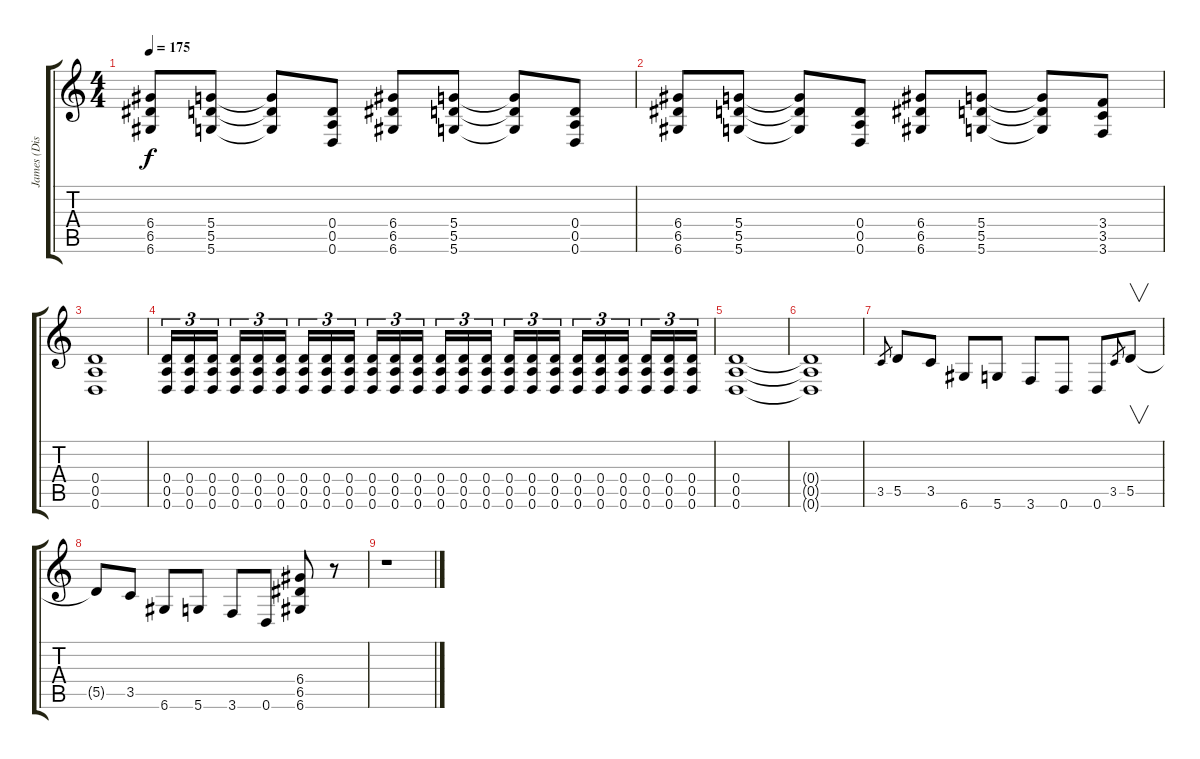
\track ("James (Distortion Guitar)" "James (Dis") {instrument distortionguitar}
\staff {score tabs}
\tuning (E4 B3 G3 D3 A2 D2) {hide}
\ts (4 4)
\tempo 175
\clef g2
\ks c
(6.4 6.5 6.6).8{dy f} (5.4 5.5 5.6).8 (5.4{t} 5.5{t} 5.6{t}).8 (0.4 0.5 0.6).8 (6.4 6.5 6.6).8 (5.4 5.5 5.6).8 (5.4{t} 5.5{t} 5.6{t}).8 (0.4 0.5 0.6).8 |
(6.4 6.5 6.6).8 (5.4 5.5 5.6).8 (5.4{t} 5.5{t} 5.6{t}).8 (0.4 0.5 0.6).8 (6.4 6.5 6.6).8 (5.4 5.5 5.6).8 (5.4{t} 5.5{t} 5.6{t}).8 (3.4 3.5 3.6).8 |
(0.4 0.5 0.6).1 |
(0.4 0.5 0.6).16{tu (3 2)} (0.4 0.5 0.6).16{tu (3 2)} (0.4 0.5 0.6).16{tu (3 2)} (0.4 0.5 0.6).16{tu (3 2)} (0.4 0.5 0.6).16{tu (3 2)} (0.4 0.5 0.6).16{tu (3 2)} (0.4 0.5 0.6).16{tu (3 2)} (0.4 0.5 0.6).16{tu (3 2)} (0.4 0.5 0.6).16{tu (3 2)} (0.4 0.5 0.6).16{tu (3 2)} (0.4 0.5 0.6).16{tu (3 2)} (0.4 0.5 0.6).16{tu (3 2)} (0.4 0.5 0.6).16{tu (3 2)} (0.4 0.5 0.6).16{tu (3 2)} (0.4 0.5 0.6).16{tu (3 2)} (0.4 0.5 0.6).16{tu (3 2)} (0.4 0.5 0.6).16{tu (3 2)} (0.4 0.5 0.6).16{tu (3 2)} (0.4 0.5 0.6).16{tu (3 2)} (0.4 0.5 0.6).16{tu (3 2)} (0.4 0.5 0.6).16{tu (3 2)} (0.4 0.5 0.6).16{tu (3 2)} (0.4 0.5 0.6).16{tu (3 2)} (0.4 0.5 0.6).16{tu (3 2)} |
(0.4 0.5 0.6).1 |
(0.4{t} 0.5{t} 0.6{t}).1 |
3.5.8{gr} 5.5.8 3.5.8 6.6.8 5.6.8 3.6.8 0.6.8 0.6.8 3.5.8{gr} 5.5.8{v} |
5.5{t}.8 3.5.8 6.6.8 5.6.8 3.6.8 0.6.8 (6.4 6.5 6.6).8 r.8 |
r.1
